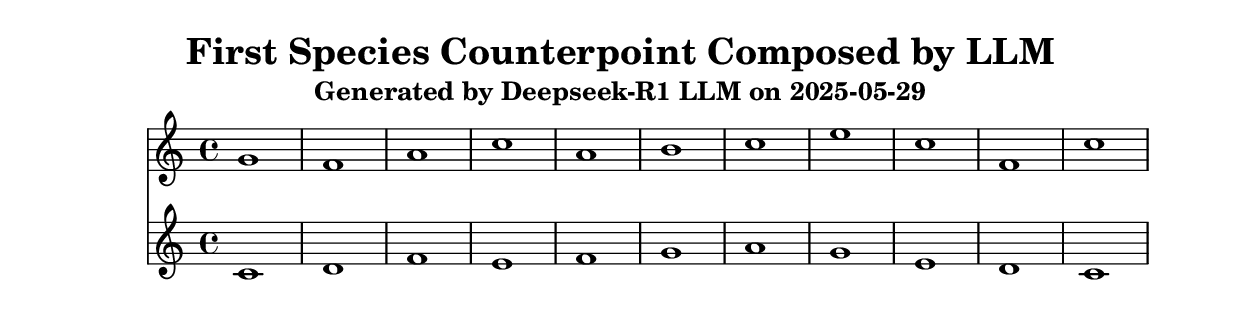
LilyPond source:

\version "2.24.4"
\header {
  title = "First Species Counterpoint Composed by LLM"
  subtitle = "Generated by Deepseek-R1 LLM on 2025-05-29"
}

\score {
  <<
    \new Staff = "Counterpoint" <<
      \clef treble
      \key c \major
      \time 4/4
      \fixed c' { 
        g1 | f1 | a1 | c'1 | a1 | b1 | c'1 | e'1 | c'1 | f1 | c'1
      }
    >>
    \new Staff = "CantusFirmus" <<
      \clef treble
      \key c \major
      \time 4/4
      \fixed c' { 
        c1 | d1 | f1 | e1 | f1 | g1 | a1 | g1 | e1 | d1 | c1
      }
    >>
  >>
  \layout { }
  \midi { \tempo 1 = 80 }
}
